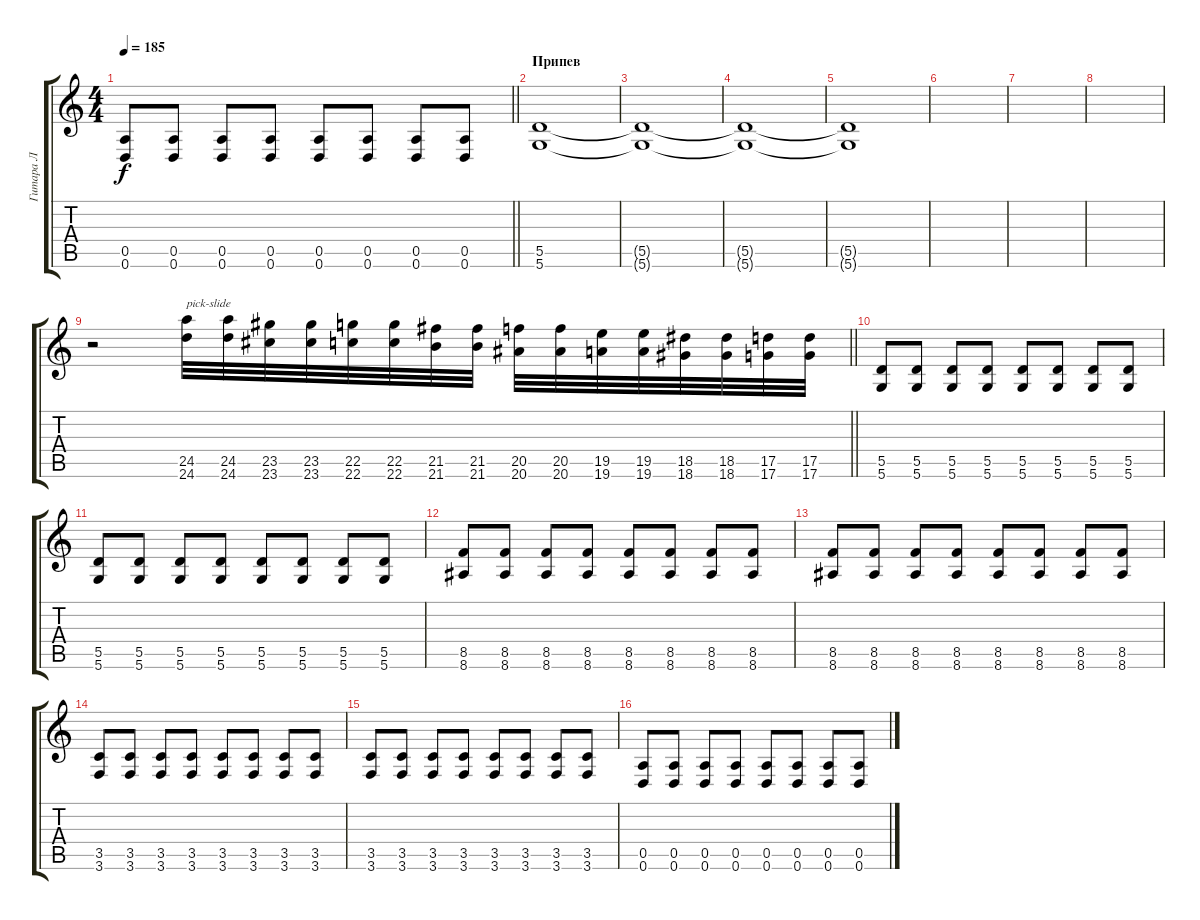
\track ("Гитара Л" "Гитара Л") {instrument overdrivenguitar}
\staff {score tabs}
\tuning (E4 B3 G3 D3 A2 D2) {hide}
\ts (4 4)
\tempo 185
\clef g2
\barLineRight lightlight
\ks c
(0.5 0.6).8{dy f} (0.5 0.6).8 (0.5 0.6).8 (0.5 0.6).8 (0.5 0.6).8 (0.5 0.6).8 (0.5 0.6).8 (0.5 0.6).8 |
\section ("" "Припев")
(5.5 5.6).1{volume 0} |
(5.5{t} 5.6{t}).1 |
(5.5{t} 5.6{t}).1 |
(5.5{t} 5.6{t}).1 |
|
|
|
\barLineRight lightlight
r.2{volume 13} (24.5 24.6).32{txt "pick-slide"} (24.5 24.6).32 (23.5 23.6).32 (23.5 23.6).32 (22.5 22.6).32 (22.5 22.6).32 (21.5 21.6).32 (21.5 21.6).32 (20.5 20.6).32 (20.5 20.6).32 (19.5 19.6).32 (19.5 19.6).32 (18.5 18.6).32 (18.5 18.6).32 (17.5 17.6).32 (17.5 17.6).32 |
\section ("" " ")
(5.5 5.6).8 (5.5 5.6).8 (5.5 5.6).8 (5.5 5.6).8 (5.5 5.6).8 (5.5 5.6).8 (5.5 5.6).8 (5.5 5.6).8 |
(5.5 5.6).8 (5.5 5.6).8 (5.5 5.6).8 (5.5 5.6).8 (5.5 5.6).8 (5.5 5.6).8 (5.5 5.6).8 (5.5 5.6).8 |
(8.5 8.6).8 (8.5 8.6).8 (8.5 8.6).8 (8.5 8.6).8 (8.5 8.6).8 (8.5 8.6).8 (8.5 8.6).8 (8.5 8.6).8 |
(8.5 8.6).8 (8.5 8.6).8 (8.5 8.6).8 (8.5 8.6).8 (8.5 8.6).8 (8.5 8.6).8 (8.5 8.6).8 (8.5 8.6).8 |
(3.5 3.6).8 (3.5 3.6).8 (3.5 3.6).8 (3.5 3.6).8 (3.5 3.6).8 (3.5 3.6).8 (3.5 3.6).8 (3.5 3.6).8 |
(3.5 3.6).8 (3.5 3.6).8 (3.5 3.6).8 (3.5 3.6).8 (3.5 3.6).8 (3.5 3.6).8 (3.5 3.6).8 (3.5 3.6).8 |
(0.5 0.6).8 (0.5 0.6).8 (0.5 0.6).8 (0.5 0.6).8 (0.5 0.6).8 (0.5 0.6).8 (0.5 0.6).8 (0.5 0.6).8
